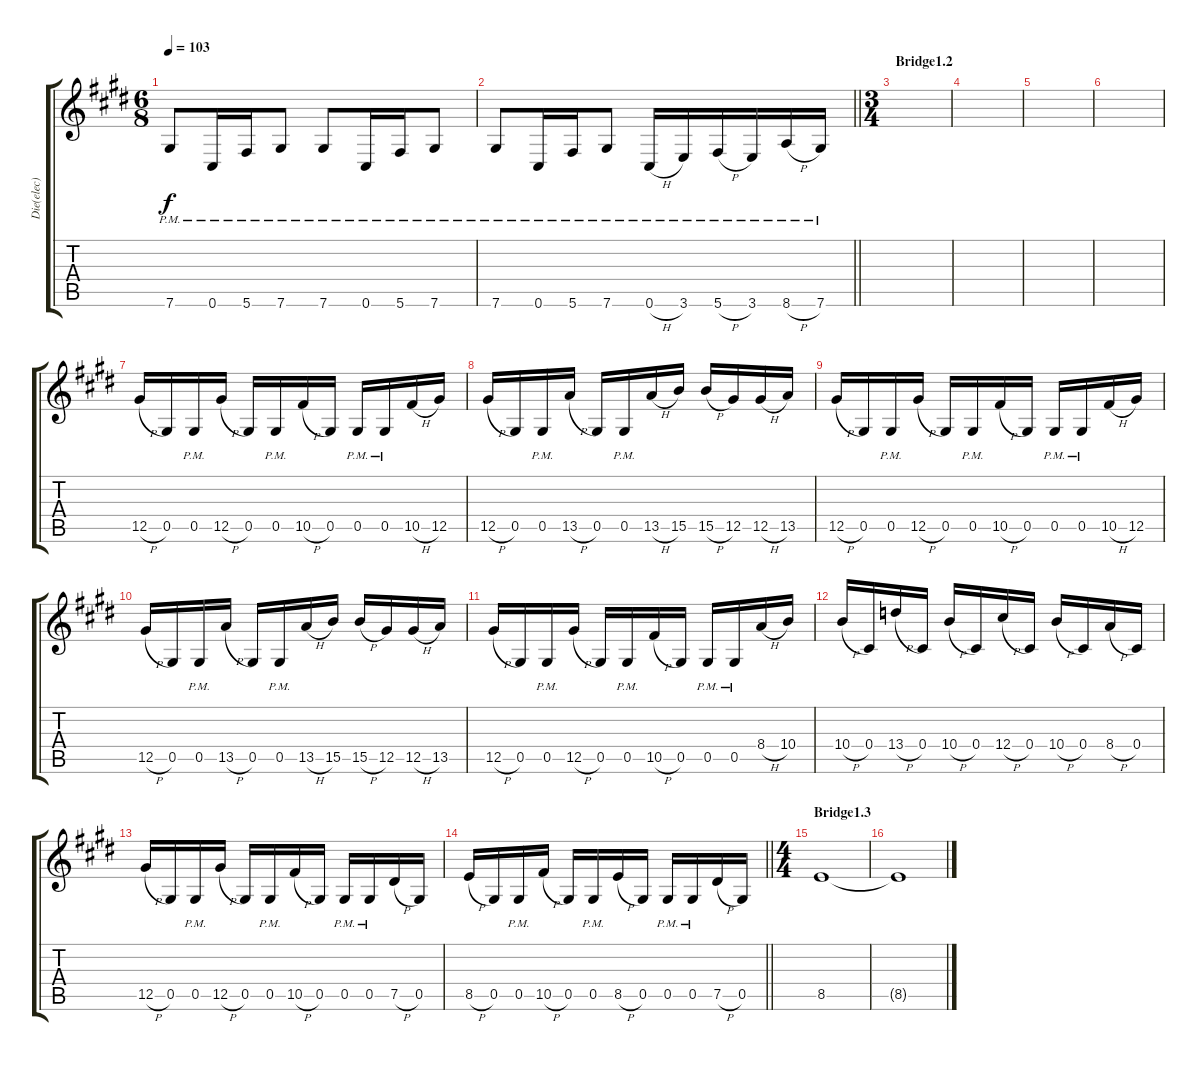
\track ("Die(elec)" "Die(elec)") {instrument distortionguitar}
\staff {score tabs}
\tuning (Eb4 Bb3 Gb3 Db3 Ab2 Db2) {hide}
\ts (6 8)
\tempo 103
\clef g2
\ks c#minor
7.6{pm}.8{dy f} 0.6{pm}.16 5.6{pm}.16 7.6{pm}.8 7.6{pm}.8 0.6{pm}.16 5.6{pm}.16 7.6{pm}.8 |
\barLineRight lightlight
7.6{pm}.8 0.6{pm}.16 5.6{pm}.16 7.6{pm}.8 0.6{h pm}.16 3.6{pm}.16 5.6{h pm}.16 3.6{pm}.16 8.6{h pm}.16 7.6{pm}.16 |
\ts (3 4)
\section ("" "Bridge1.2")
|
|
|
|
12.5{h}.16 0.5.16 0.5{pm}.16 12.5{h}.16 0.5.16 0.5{pm}.16 10.5{h}.16 0.5.16 0.5{pm}.16 0.5{pm}.16 10.5{h}.16 12.5.16 |
12.5{h}.16 0.5.16 0.5{pm}.16 13.5{h}.16 0.5.16 0.5{pm}.16 13.5{h}.16 15.5.16 15.5{h}.16 12.5.16 12.5{h}.16 13.5.16 |
12.5{h}.16 0.5.16 0.5{pm}.16 12.5{h}.16 0.5.16 0.5{pm}.16 10.5{h}.16 0.5.16 0.5{pm}.16 0.5{pm}.16 10.5{h}.16 12.5.16 |
12.5{h}.16 0.5.16 0.5{pm}.16 13.5{h}.16 0.5.16 0.5{pm}.16 13.5{h}.16 15.5.16 15.5{h}.16 12.5.16 12.5{h}.16 13.5.16 |
12.5{h}.16 0.5.16 0.5{pm}.16 12.5{h}.16 0.5.16 0.5{pm}.16 10.5{h}.16 0.5.16 0.5{pm}.16 0.5{pm}.16 8.4{h}.16 10.4.16 |
10.4{h}.16 0.4.16 13.4{h}.16 0.4.16 10.4{h}.16 0.4.16 12.4{h}.16 0.4.16 10.4{h}.16 0.4.16 8.4{h}.16 0.4.16 |
12.5{h}.16 0.5.16 0.5{pm}.16 12.5{h}.16 0.5.16 0.5{pm}.16 10.5{h}.16 0.5.16 0.5{pm}.16 0.5{pm}.16 7.5{h}.16 0.5.16 |
\barLineRight lightlight
8.5{h}.16 0.5.16 0.5{pm}.16 10.5{h}.16 0.5.16 0.5{pm}.16 8.5{h}.16 0.5.16 0.5{pm}.16 0.5{pm}.16 7.5{h}.16 0.5.16 |
\ts (4 4)
\section ("" "Bridge1.3")
8.5.1 |
8.5{t}.1
